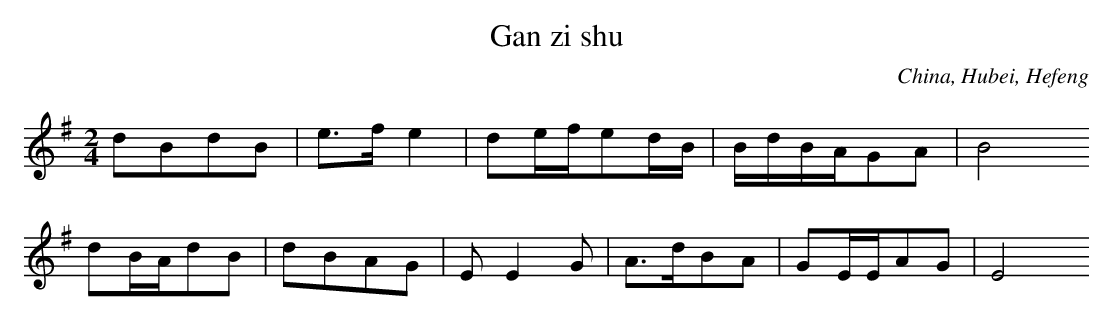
X:1
T: Gan zi shu
O: China, Hubei, Hefeng
M: 2/4
L: 1/16
K: G
d2B2d2B2 | e3fe4 | d2efe2dB | BdBAG2A2 | B8
d2BAd2B2 | d2B2A2G2 | E2E4G2 | A3dB2A2 | G2EEA2G2 | E8
